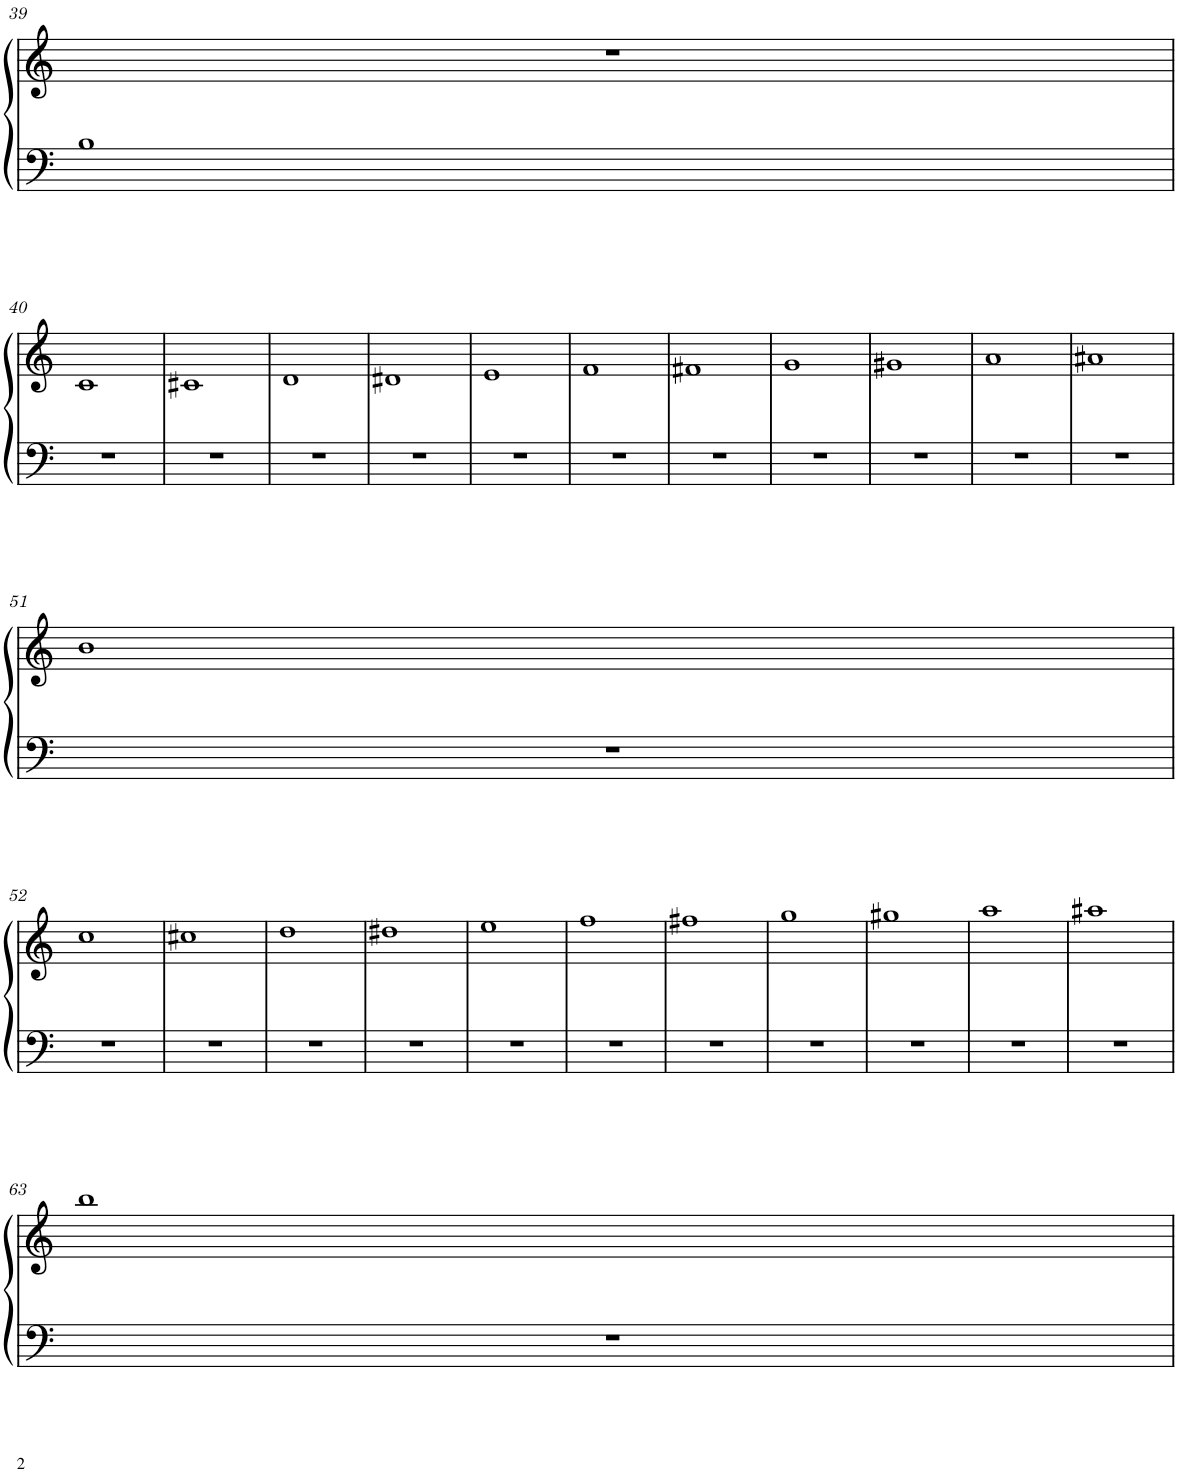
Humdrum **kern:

**kern	**kern
*part1	*part1
*staff2	*staff1
*I"ピアノ	*
!!LO:PB:g=z
*clefF4	*clefG2
*k[]	*k[]
*M4/4	*M4/4
=39	=39
1B	1r
!!LO:LB:g=z
=40	=40
1r	1c
=41	=41
1r	1c#X
=42	=42
1r	1d
=43	=43
1r	1d#X
=44	=44
1r	1e
=45	=45
1r	1f
=46	=46
1r	1f#X
=47	=47
1r	1g
=48	=48
1r	1g#X
=49	=49
1r	1a
=50	=50
1r	1a#X
!!LO:LB:g=z
=51	=51
1r	1b
!!LO:LB:g=z
=52	=52
1r	1cc
=53	=53
1r	1cc#X
=54	=54
1r	1dd
=55	=55
1r	1dd#X
=56	=56
1r	1ee
=57	=57
1r	1ff
=58	=58
1r	1ff#X
=59	=59
1r	1gg
=60	=60
1r	1gg#X
=61	=61
1r	1aa
=62	=62
1r	1aa#X
!!LO:LB:g=z
=63	=63
1r	1bb
=	=
*-	*-
